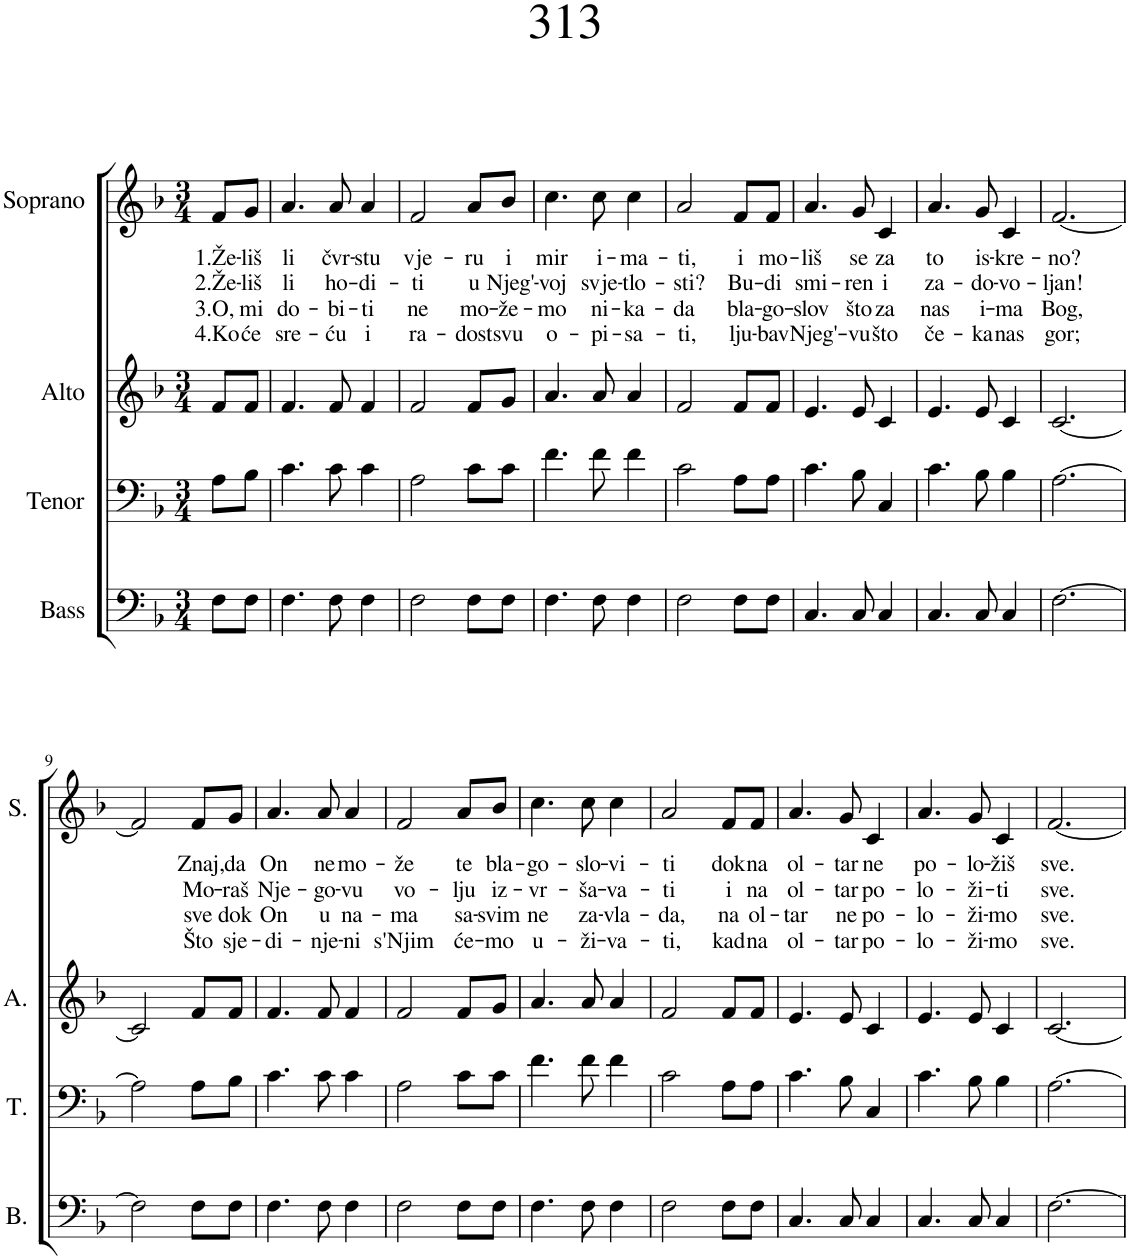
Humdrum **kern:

**kern	**kern	**kern	**kern	**text	**text	**text	**text
*part4	*part3	*part2	*part1	*part1	*part1	*part1	*part1
*staff4	*staff3	*staff2	*staff1	*staff1	*staff1	*staff1	*staff1
*I"Bass	*I"Tenor	*I"Alto	*I"Soprano	*	*	*	*
*I'B.	*I'T.	*I'A.	*I'S.	*	*	*	*
*clefF4	*clefF4	*clefG2	*clefG2	*	*	*	*
*k[b-]	*k[b-]	*k[b-]	*k[b-]	*	*	*	*
*M3/4	*M3/4	*M3/4	*M3/4	*	*	*	*
=1	=1	=1	=1	=1	=1	=1	=1
!	!	!	!	!LO:LY:b	!LO:LY:b	!LO:LY:b	!LO:LY:b
8F\L	8A\L	8f/L	8f/L	1.Že-	2.Že-	3.O,	4.Ko
!	!	!	!	!LO:LY:b	!LO:LY:b	!LO:LY:b	!LO:LY:b
8F\J	8B-\J	8f/J	8g/J	-liš	-liš	mi	će
=2	=2	=2	=2	=2	=2	=2	=2
!	!	!	!	!LO:LY:b	!LO:LY:b	!LO:LY:b	!LO:LY:b
4.F\	4.c\	4.f/	4.a/	li	li	do-	sre-
!	!	!	!	!LO:LY:b	!LO:LY:b	!LO:LY:b	!LO:LY:b
8F\	8c\	8f/	8a/	čvr-	ho-	-bi-	-ću
!	!	!	!	!LO:LY:b	!LO:LY:b	!LO:LY:b	!LO:LY:b
4F\	4c\	4f/	4a/	-stu	-di-	-ti	i
=3	=3	=3	=3	=3	=3	=3	=3
!	!	!	!	!LO:LY:b	!LO:LY:b	!LO:LY:b	!LO:LY:b
2F\	2A\	2f/	2f/	vje-	-ti	ne	ra-
!	!	!	!	!LO:LY:b	!LO:LY:b	!LO:LY:b	!LO:LY:b
8F\L	8c\L	8f/L	8a/L	-ru	u	mo-	-dost
!	!	!	!	!LO:LY:b	!LO:LY:b	!LO:LY:b	!LO:LY:b
8F\J	8c\J	8g/J	8b-/J	i	Njeg'-	-že-	svu
=4	=4	=4	=4	=4	=4	=4	=4
!	!	!	!	!LO:LY:b	!LO:LY:b	!LO:LY:b	!LO:LY:b
4.F\	4.f\	4.a/	4.cc\	mir	-voj	-mo	o-
!	!	!	!	!LO:LY:b	!LO:LY:b	!LO:LY:b	!LO:LY:b
8F\	8f\	8a/	8cc\	i-	svje-	ni-	-pi-
!	!	!	!	!LO:LY:b	!LO:LY:b	!LO:LY:b	!LO:LY:b
4F\	4f\	4a/	4cc\	-ma-	-tlo-	-ka-	-sa-
=5	=5	=5	=5	=5	=5	=5	=5
!	!	!	!	!LO:LY:b	!LO:LY:b	!LO:LY:b	!LO:LY:b
2F\	2c\	2f/	2a/	-ti,	-sti?	-da	-ti,
!	!	!	!	!LO:LY:b	!LO:LY:b	!LO:LY:b	!LO:LY:b
8F\L	8A\L	8f/L	8f/L	i	Bu-	bla-	lju-
!	!	!	!	!LO:LY:b	!LO:LY:b	!LO:LY:b	!LO:LY:b
8F\J	8A\J	8f/J	8f/J	mo-	-di	-go-	-bav
=6	=6	=6	=6	=6	=6	=6	=6
!	!	!	!	!LO:LY:b	!LO:LY:b	!LO:LY:b	!LO:LY:b
4.C/	4.c\	4.e/	4.a/	-liš	smi-	-slov	Njeg'-
!	!	!	!	!LO:LY:b	!LO:LY:b	!LO:LY:b	!LO:LY:b
8C/	8B-\	8e/	8g/	se	-ren	što	-vu
!	!	!	!	!LO:LY:b	!LO:LY:b	!LO:LY:b	!LO:LY:b
4C/	4C/	4c/	4c/	za	i	za	što
=7	=7	=7	=7	=7	=7	=7	=7
!	!	!	!	!LO:LY:b	!LO:LY:b	!LO:LY:b	!LO:LY:b
4.C/	4.c\	4.e/	4.a/	to	za-	nas	če-
!	!	!	!	!LO:LY:b	!LO:LY:b	!LO:LY:b	!LO:LY:b
8C/	8B-\	8e/	8g/	is-	-do-	i-	-ka
!	!	!	!	!LO:LY:b	!LO:LY:b	!LO:LY:b	!LO:LY:b
4C/	4B-\	4c/	4c/	-kre-	-vo-	-ma	nas
=8	=8	=8	=8	=8	=8	=8	=8
!	!	!	!	!LO:LY:b	!LO:LY:b	!LO:LY:b	!LO:LY:b
[2.F\	[2.A\	[2.c/	[2.f/	-no?	-ljan!	Bog,	gor;
!!LO:LB:g=z
=9	=9	=9	=9	=9	=9	=9	=9
2F\]	2A\]	2c/]	2f/]	.	.	.	.
!	!	!	!	!LO:LY:b	!LO:LY:b	!LO:LY:b	!LO:LY:b
8F\L	8A\L	8f/L	8f/L	Znaj,	Mo-	sve	Što
!	!	!	!	!LO:LY:b	!LO:LY:b	!LO:LY:b	!LO:LY:b
8F\J	8B-\J	8f/J	8g/J	da	-raš	dok	sje-
=10	=10	=10	=10	=10	=10	=10	=10
!	!	!	!	!LO:LY:b	!LO:LY:b	!LO:LY:b	!LO:LY:b
4.F\	4.c\	4.f/	4.a/	On	Nje-	On	-di-
!	!	!	!	!LO:LY:b	!LO:LY:b	!LO:LY:b	!LO:LY:b
8F\	8c\	8f/	8a/	ne	-go-	u	-nje-
!	!	!	!	!LO:LY:b	!LO:LY:b	!LO:LY:b	!LO:LY:b
4F\	4c\	4f/	4a/	mo-	-vu	na-	-ni
=11	=11	=11	=11	=11	=11	=11	=11
!	!	!	!	!LO:LY:b	!LO:LY:b	!LO:LY:b	!LO:LY:b
2F\	2A\	2f/	2f/	-že	vo-	-ma	s'Njim
!	!	!	!	!LO:LY:b	!LO:LY:b	!LO:LY:b	!LO:LY:b
8F\L	8c\L	8f/L	8a/L	te	-lju	sa-	će-
!	!	!	!	!LO:LY:b	!LO:LY:b	!LO:LY:b	!LO:LY:b
8F\J	8c\J	8g/J	8b-/J	bla-	iz-	-svim	-mo
=12	=12	=12	=12	=12	=12	=12	=12
!	!	!	!	!LO:LY:b	!LO:LY:b	!LO:LY:b	!LO:LY:b
4.F\	4.f\	4.a/	4.cc\	-go-	-vr-	ne	u-
!	!	!	!	!LO:LY:b	!LO:LY:b	!LO:LY:b	!LO:LY:b
8F\	8f\	8a/	8cc\	-slo-	-ša-	za-	-ži-
!	!	!	!	!LO:LY:b	!LO:LY:b	!LO:LY:b	!LO:LY:b
4F\	4f\	4a/	4cc\	-vi-	-va-	-vla-	-va-
=13	=13	=13	=13	=13	=13	=13	=13
!	!	!	!	!LO:LY:b	!LO:LY:b	!LO:LY:b	!LO:LY:b
2F\	2c\	2f/	2a/	-ti	-ti	-da,	-ti,
!	!	!	!	!LO:LY:b	!LO:LY:b	!LO:LY:b	!LO:LY:b
8F\L	8A\L	8f/L	8f/L	dok	i	na	kad
!	!	!	!	!LO:LY:b	!LO:LY:b	!LO:LY:b	!LO:LY:b
8F\J	8A\J	8f/J	8f/J	na	na	ol-	na
=14	=14	=14	=14	=14	=14	=14	=14
!	!	!	!	!LO:LY:b	!LO:LY:b	!LO:LY:b	!LO:LY:b
4.C/	4.c\	4.e/	4.a/	ol-	ol-	-tar	ol-
!	!	!	!	!LO:LY:b	!LO:LY:b	!LO:LY:b	!LO:LY:b
8C/	8B-\	8e/	8g/	-tar	-tar	ne	-tar
!	!	!	!	!LO:LY:b	!LO:LY:b	!LO:LY:b	!LO:LY:b
4C/	4C/	4c/	4c/	ne	po-	po-	po-
=15	=15	=15	=15	=15	=15	=15	=15
!	!	!	!	!LO:LY:b	!LO:LY:b	!LO:LY:b	!LO:LY:b
4.C/	4.c\	4.e/	4.a/	po-	-lo-	-lo-	-lo-
!	!	!	!	!LO:LY:b	!LO:LY:b	!LO:LY:b	!LO:LY:b
8C/	8B-\	8e/	8g/	-lo-	-ži-	-ži-	-ži-
!	!	!	!	!LO:LY:b	!LO:LY:b	!LO:LY:b	!LO:LY:b
4C/	4B-\	4c/	4c/	-žiš	-ti	-mo	-mo
=16	=16	=16	=16	=16	=16	=16	=16
!	!	!	!	!LO:LY:b	!LO:LY:b	!LO:LY:b	!LO:LY:b
[2.F\	[2.A\	[2.c/	[2.f/	sve.	sve.	sve.	sve.
=	=	=	=	=	=	=	=
*-	*-	*-	*-	*-	*-	*-	*-
